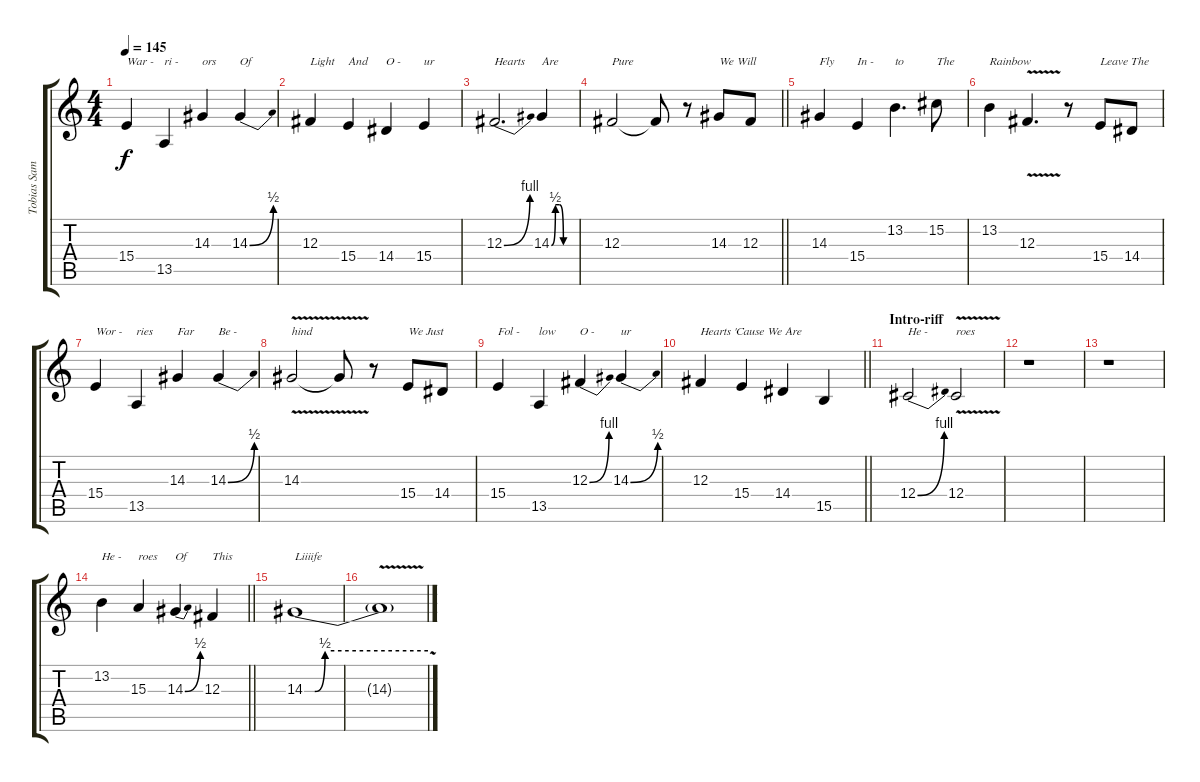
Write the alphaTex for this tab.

\track ("Tobias Sammet" "Tobias Sam") {instrument tenorsax}
\staff {score tabs}
\tuning (Eb4 Bb3 Gb3 Db3 Ab2 Eb2) {hide}
\ts (4 4)
\tempo 145
\clef g2
\ks c
15.4.4{txt "War -" dy f} 13.5.4{txt "ri -"} 14.3.4{txt "ors"} 14.3{be (bend 0 0 60 2)}.4{txt "Of"} |
12.3.4{txt "Light"} 15.4.4{txt "And"} 14.4.4{txt "O - "} 15.4.4{txt "ur"} |
12.3{be (bend 0 0 60 4)}.2{d txt "Hearts"} 14.3{be (custom 0 0 10 2 20 2 30 0 60 0)}.4{txt "Are"} |
\barLineRight lightlight
12.3.2{txt "Pure"} 12.3{t}.8 r.8 14.3.8{txt "We Will"} 12.3.8 |
14.3.4{txt "Fly"} 15.4.4{txt "In -"} 13.2.4{d txt "to"} 15.2.8{txt "The"} |
13.2.4{txt "Rainbow"} 12.3{v}.4{d} r.8 15.4.8{txt "Leave The"} 14.4.8 |
15.4.4{txt "Wor -"} 13.5.4{txt "ries"} 14.3.4{txt "Far"} 14.3{be (bend 0 0 60 2)}.4{txt "Be -"} |
14.3{v}.2{txt "hind"} 14.3{t}.8 r.8 15.4.8{txt "We Just"} 14.4.8 |
15.4.4{txt "Fol -"} 13.5.4{txt "low"} 12.3{be (bend 0 0 60 4)}.4{txt "O -"} 14.3{be (bend 0 0 60 2)}.4{txt "ur"} |
\barLineRight lightlight
12.3.4{txt "Hearts 'Cause We Are"} 15.4.4 14.4.4 15.5.4 |
\section ("" "Intro-riff")
12.4{be (bend 0 0 60 4)}.2{txt "He -"} 12.4{v}.2{txt "roes"} |
r.1 |
r.1 |
\barLineRight lightlight
13.2.4{txt "He -"} 15.3.4{txt "roes"} 14.3{be (bend 0 0 60 2)}.4{txt "Of"} 12.3.4{txt "This"} |
14.3{be (custom 0 0 5 0 10 2 25 2 60 2)}.1{txt "Liiiife"} |
14.3{v t}.1
